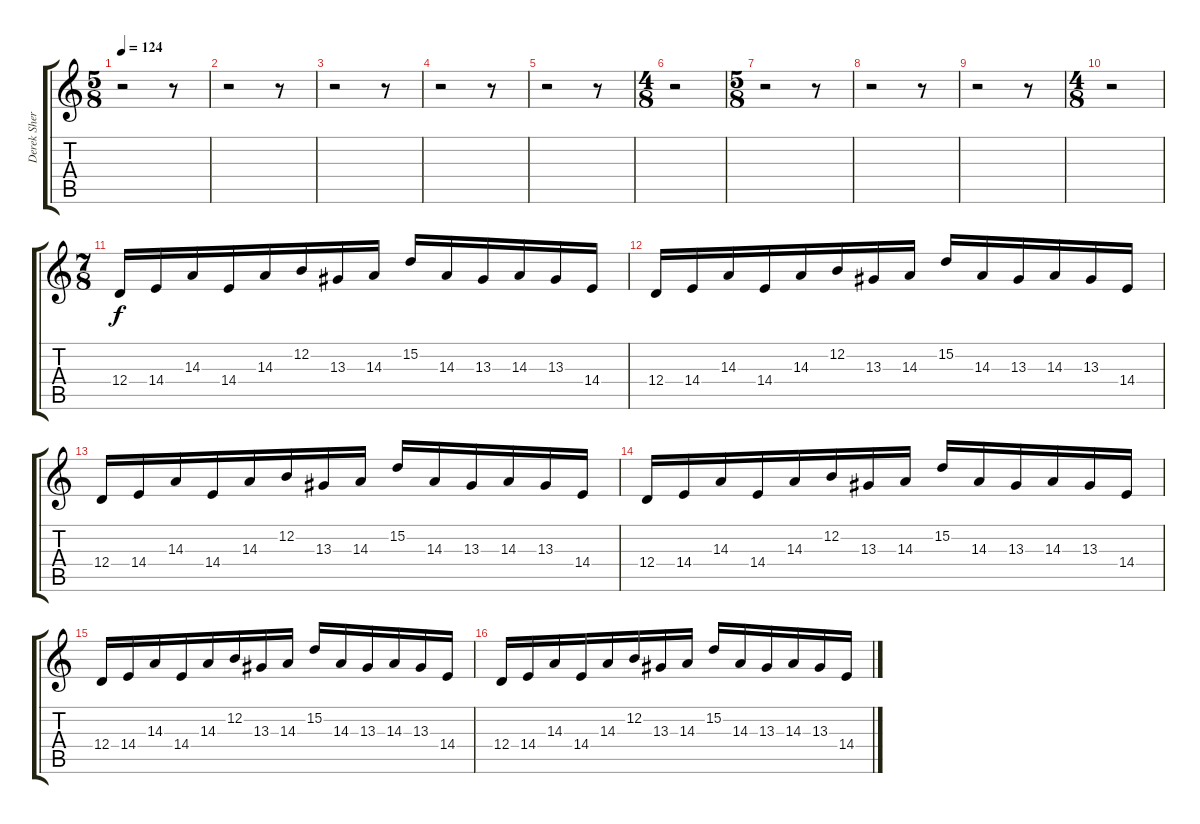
\track ("Derek Sherinian - Keyboards" "Derek Sher") {instrument acousticgrandpiano}
\staff {score tabs}
\tuning (E4 B3 G3 D3 A2 E2) {hide}
\ts (5 8)
\tempo 124
\clef g2
\ks c
r.2{dy f} r.8 |
r.2 r.8 |
r.2 r.8 |
r.2 r.8 |
r.2 r.8 |
\ts (4 8)
r.2 |
\ts (5 8)
r.2 r.8 |
r.2 r.8 |
r.2 r.8 |
\ts (4 8)
r.2 |
\ts (7 8)
12.4.16 14.4.16 14.3.16 14.4.16 14.3.16 12.2.16 13.3.16 14.3.16 15.2.16 14.3.16 13.3.16 14.3.16 13.3.16 14.4.16 |
12.4.16 14.4.16 14.3.16 14.4.16 14.3.16 12.2.16 13.3.16 14.3.16 15.2.16 14.3.16 13.3.16 14.3.16 13.3.16 14.4.16 |
12.4.16 14.4.16 14.3.16 14.4.16 14.3.16 12.2.16 13.3.16 14.3.16 15.2.16 14.3.16 13.3.16 14.3.16 13.3.16 14.4.16 |
12.4.16 14.4.16 14.3.16 14.4.16 14.3.16 12.2.16 13.3.16 14.3.16 15.2.16 14.3.16 13.3.16 14.3.16 13.3.16 14.4.16 |
12.4.16 14.4.16 14.3.16 14.4.16 14.3.16 12.2.16 13.3.16 14.3.16 15.2.16 14.3.16 13.3.16 14.3.16 13.3.16 14.4.16 |
12.4.16 14.4.16 14.3.16 14.4.16 14.3.16 12.2.16 13.3.16 14.3.16 15.2.16 14.3.16 13.3.16 14.3.16 13.3.16 14.4.16
